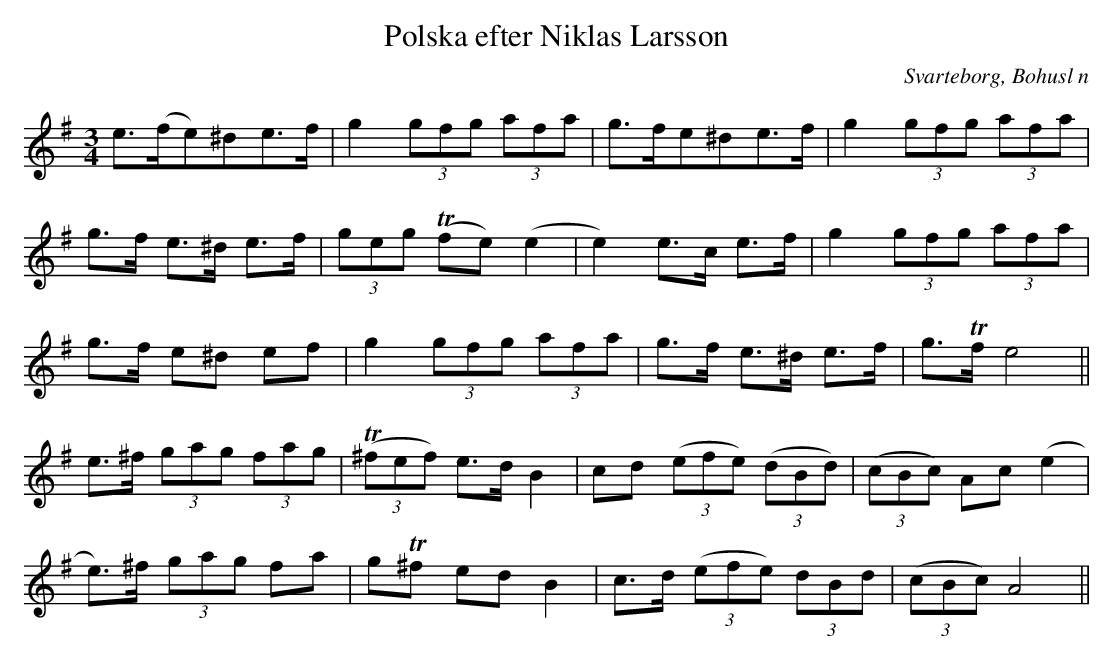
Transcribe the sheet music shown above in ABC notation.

X:1
T:Polska efter Niklas Larsson
O:Svarteborg, Bohusl n
M:3/4
L:1/8
K:G
e>(fe)^de>f|g2 (3gfg (3afa|g>fe^de>f|g2 (3gfg (3afa|
g>f e>^d e>f|(3geg (Tfe) (e2|e2) e>c e>f|g2 (3gfg (3afa|
g>f e^d ef|g2 (3gfg (3afa|g>f e>^d e>f|g>Tf e4||
e>^f (3gag (3fag|((3T^fef) e>d B2|cd ((3efe) ((3dBd)|((3cBc) Ac (e2|
e)>^f (3gag fa|gT^f ed B2|c>d ((3efe) (3dBd|((3cBc) A4||
